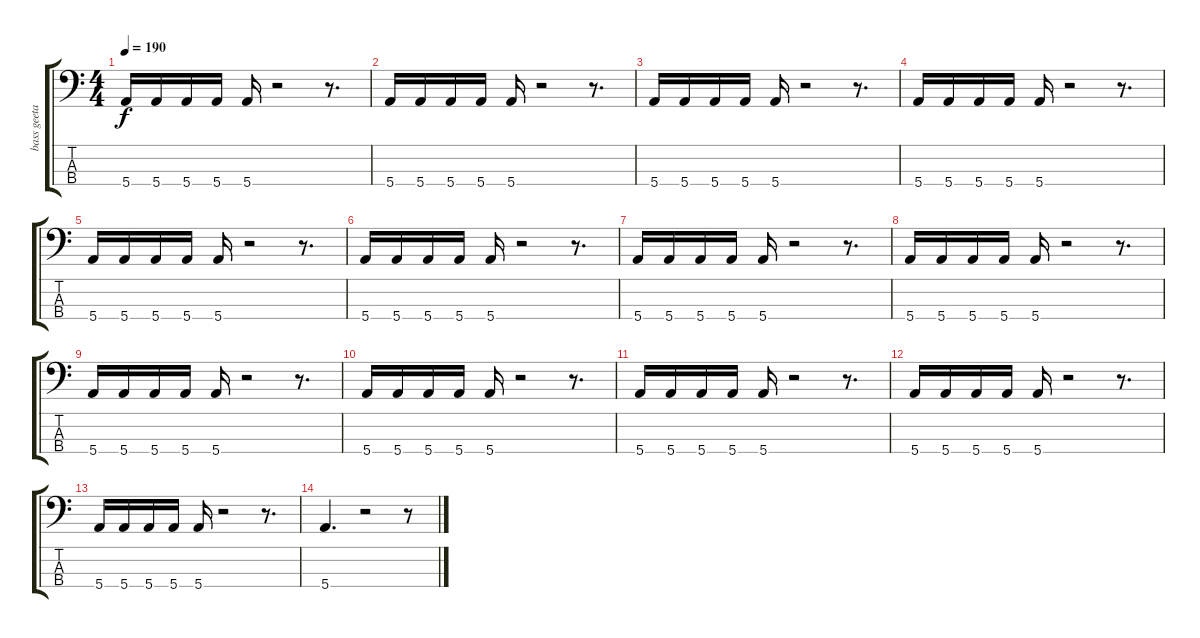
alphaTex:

\track ("bass geetar" "bass geeta") {instrument electricbasspick}
\staff {score tabs}
\tuning (G2 D2 A1 E1) {hide}
\ts (4 4)
\tempo 190
\clef f4
\ks c
5.4.16{dy f} 5.4.16 5.4.16 5.4.16 5.4.16 r.2 r.8{d} |
5.4.16 5.4.16 5.4.16 5.4.16 5.4.16 r.2 r.8{d} |
5.4.16 5.4.16 5.4.16 5.4.16 5.4.16 r.2 r.8{d} |
5.4.16 5.4.16 5.4.16 5.4.16 5.4.16 r.2 r.8{d} |
5.4.16 5.4.16 5.4.16 5.4.16 5.4.16 r.2 r.8{d} |
5.4.16 5.4.16 5.4.16 5.4.16 5.4.16 r.2 r.8{d} |
5.4.16 5.4.16 5.4.16 5.4.16 5.4.16 r.2 r.8{d} |
5.4.16 5.4.16 5.4.16 5.4.16 5.4.16 r.2 r.8{d} |
5.4.16 5.4.16 5.4.16 5.4.16 5.4.16 r.2 r.8{d} |
5.4.16 5.4.16 5.4.16 5.4.16 5.4.16 r.2 r.8{d} |
5.4.16 5.4.16 5.4.16 5.4.16 5.4.16 r.2 r.8{d} |
5.4.16 5.4.16 5.4.16 5.4.16 5.4.16 r.2 r.8{d} |
5.4.16 5.4.16 5.4.16 5.4.16 5.4.16 r.2 r.8{d} |
5.4.4{d} r.2 r.8
